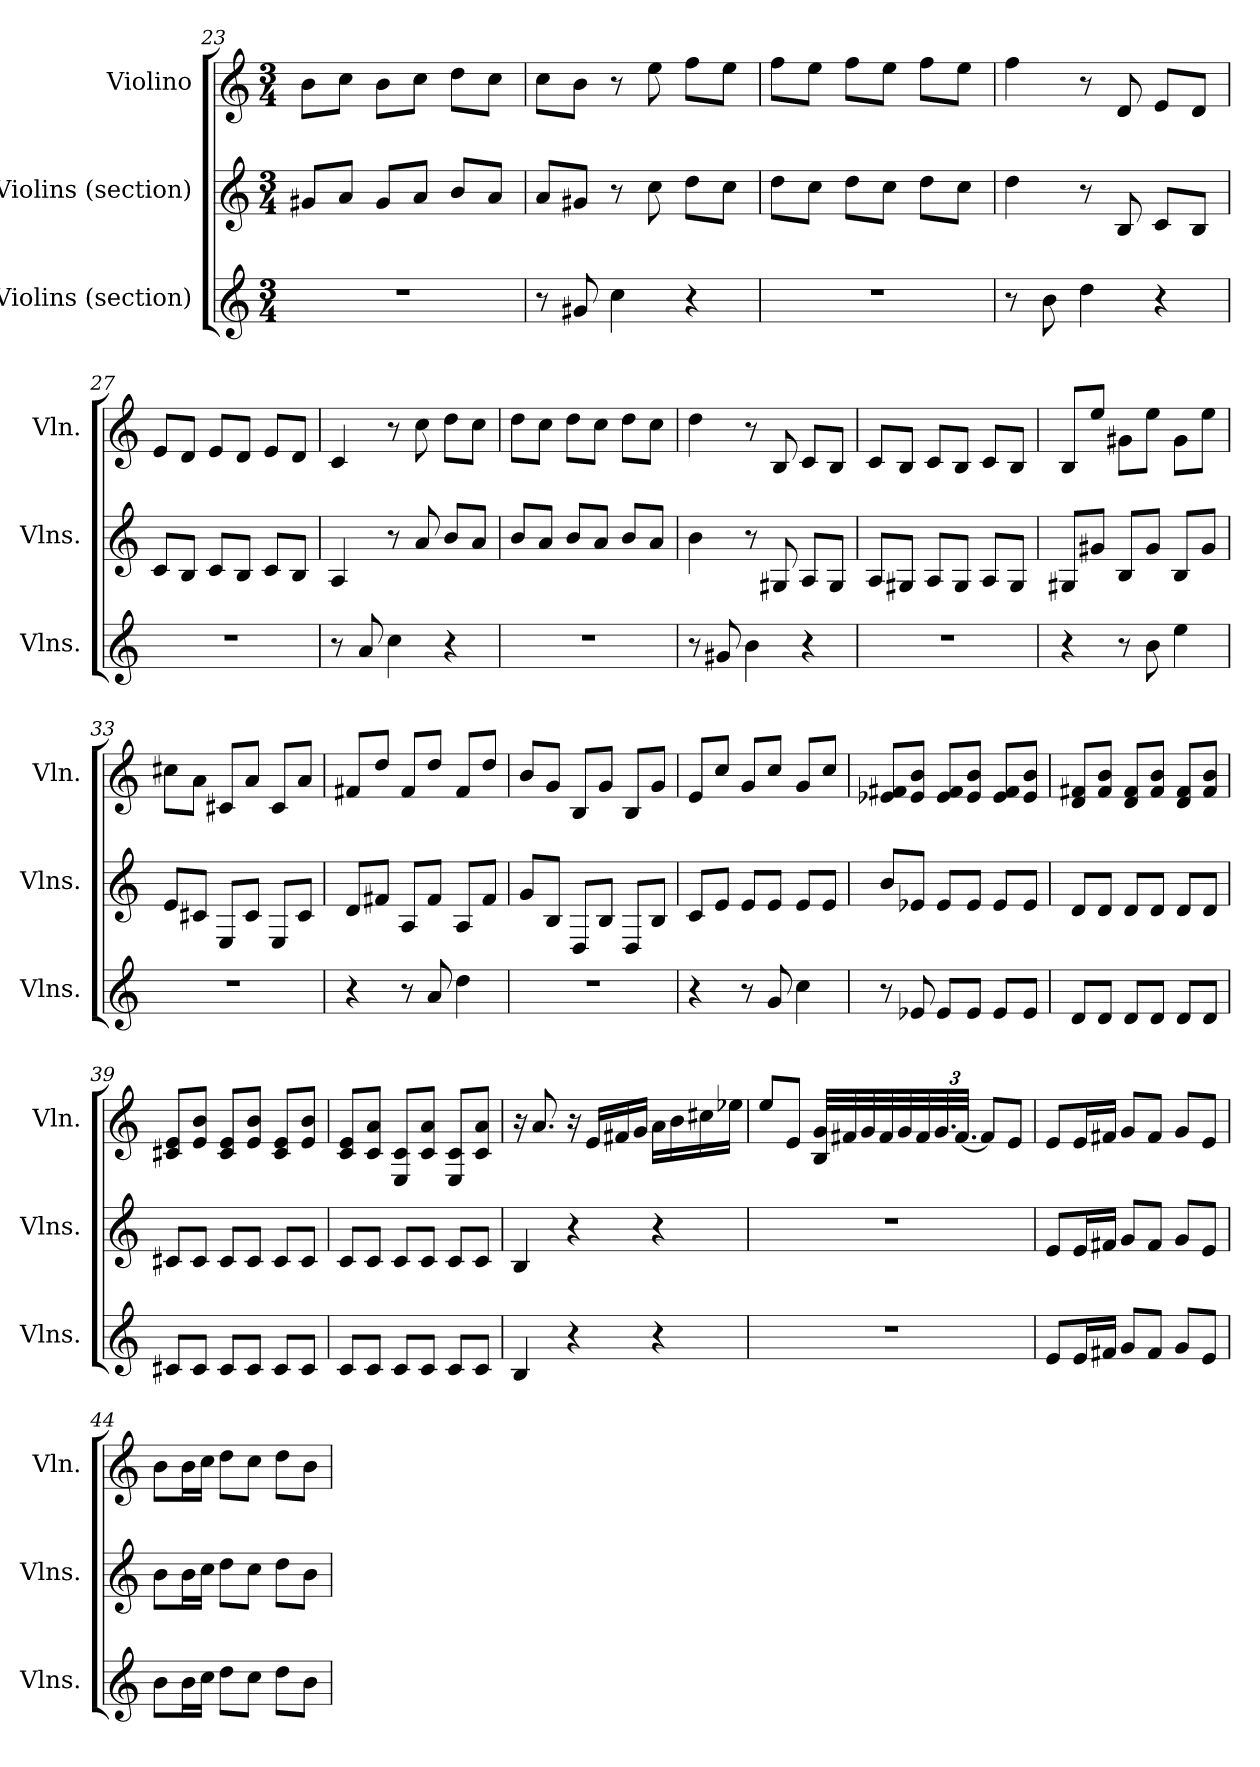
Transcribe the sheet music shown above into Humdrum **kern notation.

**kern	**kern	**kern
*part3	*part2	*part1
*staff3	*staff2	*staff1
*I"Violins (section)	*I"Violins (section)	*I"Violino
*I'Vlns.	*I'Vlns.	*I'Vln.
*clefG2	*clefG2	*clefG2
*k[]	*k[]	*k[]
*M3/4	*M3/4	*M3/4
=23	=23	=23
2.r	8g#X/L	8b\L
.	8a/J	8cc\J
.	8g#/L	8b\L
.	8a/J	8cc\J
.	8b/L	8dd\L
.	8a/J	8cc\J
=24	=24	=24
8r	8a/L	8cc\L
8g#X/	8g#X/J	8b\J
4cc\	8r	8r
.	8cc\	8ee\
4r	8dd\L	8ff\L
.	8cc\J	8ee\J
=25	=25	=25
2.r	8dd\L	8ff\L
.	8cc\J	8ee\J
.	8dd\L	8ff\L
.	8cc\J	8ee\J
.	8dd\L	8ff\L
.	8cc\J	8ee\J
=26	=26	=26
8r	4dd\	4ff\
8b\	.	.
4dd\	8r	8r
.	8B/	8d/
4r	8c/L	8e/L
.	8B/J	8d/J
!!LO:LB:g=z
=27	=27	=27
2.r	8c/L	8e/L
.	8B/J	8d/J
.	8c/L	8e/L
.	8B/J	8d/J
.	8c/L	8e/L
.	8B/J	8d/J
=28	=28	=28
8r	4A/	4c/
8a/	.	.
4cc\	8r	8r
.	8a/	8cc\
4r	8b/L	8dd\L
.	8a/J	8cc\J
=29	=29	=29
2.r	8b/L	8dd\L
.	8a/J	8cc\J
.	8b/L	8dd\L
.	8a/J	8cc\J
.	8b/L	8dd\L
.	8a/J	8cc\J
=30	=30	=30
8r	4b\	4dd\
8g#X/	.	.
4b\	8r	8r
.	8G#X/	8B/
4r	8A/L	8c/L
.	8G#/J	8B/J
=31	=31	=31
2.r	8A/L	8c/L
.	8G#X/J	8B/J
.	8A/L	8c/L
.	8G#/J	8B/J
.	8A/L	8c/L
.	8G#/J	8B/J
!!LO:LB:g=z
=32	=32	=32
4r	8G#X/L	8B/L
.	8g#X/J	8ee/J
8r	8B/L	8g#X\L
8b\	8g#/J	8ee\J
4ee\	8B/L	8g#\L
.	8g#/J	8ee\J
=33	=33	=33
2.r	8e/L	8cc#X\L
.	8c#X/J	8a\J
.	8E/L	8c#X/L
.	8c#/J	8a/J
.	8E/L	8c#/L
.	8c#/J	8a/J
=34	=34	=34
4r	8d/L	8f#X/L
.	8f#X/J	8dd/J
8r	8A/L	8f#/L
8a/	8f#/J	8dd/J
4dd\	8A/L	8f#/L
.	8f#/J	8dd/J
=35	=35	=35
2.r	8g/L	8b/L
.	8B/J	8g/J
.	8D/L	8B/L
.	8B/J	8g/J
.	8D/L	8B/L
.	8B/J	8g/J
=36	=36	=36
4r	8c/L	8e/L
.	8e/J	8cc/J
8r	8e/L	8g/L
8g/	8e/J	8cc/J
4cc\	8e/L	8g/L
.	8e/J	8cc/J
!!LO:LB:g=z
=37	=37	=37
8r	8b/L	8e-X/ 8f#X/L
8e-X/	8e-X/J	8e-/ 8b/J
8e-/L	8e-/L	8e-/ 8f#/L
8e-/J	8e-/J	8e-/ 8b/J
8e-/L	8e-/L	8e-/ 8f#/L
8e-/J	8e-/J	8e-/ 8b/J
=38	=38	=38
8d/L	8d/L	8d/ 8f#X/L
8d/J	8d/J	8f#/ 8b/J
8d/L	8d/L	8d/ 8f#/L
8d/J	8d/J	8f#/ 8b/J
8d/L	8d/L	8d/ 8f#/L
8d/J	8d/J	8f#/ 8b/J
=39	=39	=39
8c#X/L	8c#X/L	8c#X/ 8e/L
8c#/J	8c#/J	8e/ 8b/J
8c#/L	8c#/L	8c#/ 8e/L
8c#/J	8c#/J	8e/ 8b/J
8c#/L	8c#/L	8c#/ 8e/L
8c#/J	8c#/J	8e/ 8b/J
=40	=40	=40
8c/L	8c/L	8c/ 8e/L
8c/J	8c/J	8c/ 8a/J
8c/L	8c/L	8E/ 8c/L
8c/J	8c/J	8c/ 8a/J
8c/L	8c/L	8E/ 8c/L
8c/J	8c/J	8c/ 8a/J
!!LO:PB:g=z
=41	=41	=41
4B/	4B/	16r
.	.	8.a/
4r	4r	16r
.	.	16e/LL
.	.	16f#X/
.	.	16g/JJ
4r	4r	16a\LL
.	.	16b\
.	.	16cc#X\
.	.	16ee-X\JJ
=42	=42	=42
2.r	2.r	8ee/L
.	.	8e/J
.	.	32B/ 32g/LLL
.	.	32f#X/
.	.	32g/
.	.	32f#/
.	.	32g/
.	.	32f#/
*	*	*Xbrackettup
.	.	48.g/
.	.	[48.f#/JJJ
.	.	8f#/L]
.	.	8e/J
=43	=43	=43
8e/L	8e/L	8e/L
16e/L	16e/L	16e/L
16f#X/JJ	16f#X/JJ	16f#X/JJ
8g/L	8g/L	8g/L
8f#/J	8f#/J	8f#/J
8g/L	8g/L	8g/L
8e/J	8e/J	8e/J
!!LO:LB:g=z
=44	=44	=44
8b\L	8b\L	8b\L
16b\L	16b\L	16b\L
16cc\JJ	16cc\JJ	16cc\JJ
8dd\L	8dd\L	8dd\L
8cc\J	8cc\J	8cc\J
8dd\L	8dd\L	8dd\L
8b\J	8b\J	8b\J
=	=	=
*-	*-	*-
